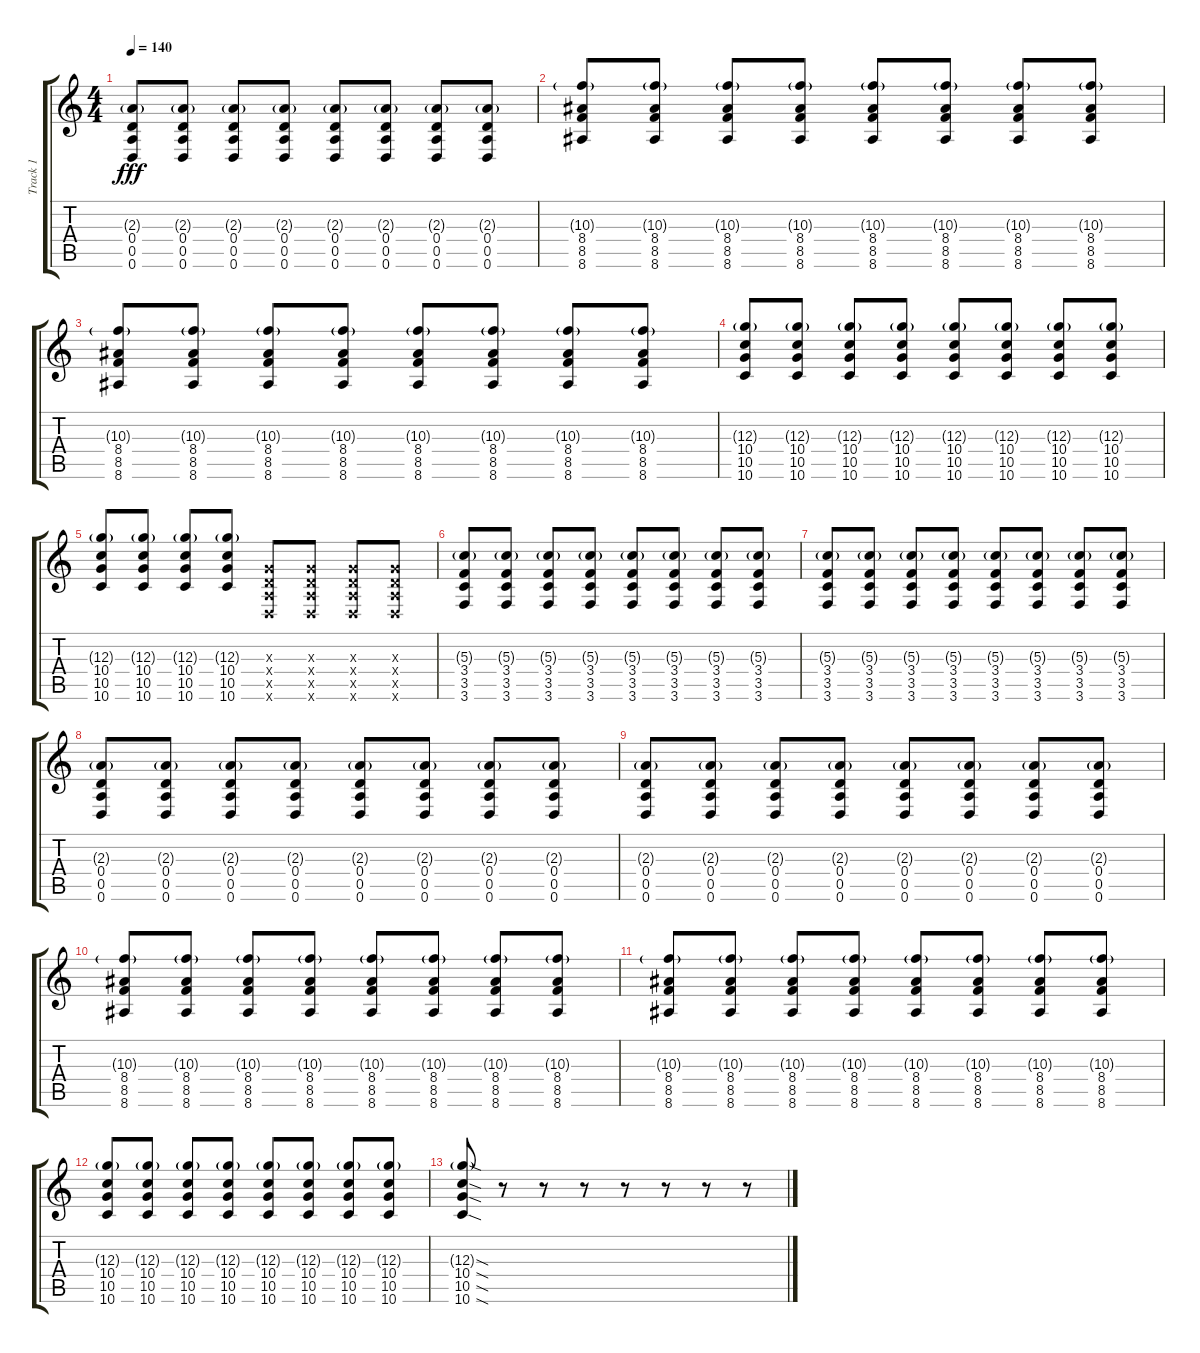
\track ("Track 1" "Track 1") {instrument distortionguitar}
\staff {score tabs}
\tuning (E4 B3 G3 D3 A2 D2) {hide}
\ts (4 4)
\tempo 140
\clef g2
\ks c
(2.3{g} 0.4 0.5 0.6).8{dy fff} (2.3{g} 0.4 0.5 0.6).8 (2.3{g} 0.4 0.5 0.6).8 (2.3{g} 0.4 0.5 0.6).8 (2.3{g} 0.4 0.5 0.6).8 (2.3{g} 0.4 0.5 0.6).8 (2.3{g} 0.4 0.5 0.6).8 (2.3{g} 0.4 0.5 0.6).8 |
(10.3{g} 8.4 8.5 8.6).8 (10.3{g} 8.4 8.5 8.6).8 (10.3{g} 8.4 8.5 8.6).8 (10.3{g} 8.4 8.5 8.6).8 (10.3{g} 8.4 8.5 8.6).8 (10.3{g} 8.4 8.5 8.6).8 (10.3{g} 8.4 8.5 8.6).8 (10.3{g} 8.4 8.5 8.6).8 |
(10.3{g} 8.4 8.5 8.6).8 (10.3{g} 8.4 8.5 8.6).8 (10.3{g} 8.4 8.5 8.6).8 (10.3{g} 8.4 8.5 8.6).8 (10.3{g} 8.4 8.5 8.6).8 (10.3{g} 8.4 8.5 8.6).8 (10.3{g} 8.4 8.5 8.6).8 (10.3{g} 8.4 8.5 8.6).8 |
(12.3{g} 10.4 10.5 10.6).8 (12.3{g} 10.4 10.5 10.6).8 (12.3{g} 10.4 10.5 10.6).8 (12.3{g} 10.4 10.5 10.6).8 (12.3{g} 10.4 10.5 10.6).8 (12.3{g} 10.4 10.5 10.6).8 (12.3{g} 10.4 10.5 10.6).8 (12.3{g} 10.4 10.5 10.6).8 |
(12.3{g} 10.4 10.5 10.6).8 (12.3{g} 10.4 10.5 10.6).8 (12.3{g} 10.4 10.5 10.6).8 (12.3{g} 10.4 10.5 10.6).8 (0.3{x} 0.4{x} 0.5{x} 0.6{x}).8 (0.3{x} 0.4{x} 0.5{x} 0.6{x}).8 (0.3{x} 0.4{x} 0.5{x} 0.6{x}).8 (0.3{x} 0.4{x} 0.5{x} 0.6{x}).8 |
(5.3{g} 3.4 3.5 3.6).8 (5.3{g} 3.4 3.5 3.6).8 (5.3{g} 3.4 3.5 3.6).8 (5.3{g} 3.4 3.5 3.6).8 (5.3{g} 3.4 3.5 3.6).8 (5.3{g} 3.4 3.5 3.6).8 (5.3{g} 3.4 3.5 3.6).8 (5.3{g} 3.4 3.5 3.6).8 |
(5.3{g} 3.4 3.5 3.6).8 (5.3{g} 3.4 3.5 3.6).8 (5.3{g} 3.4 3.5 3.6).8 (5.3{g} 3.4 3.5 3.6).8 (5.3{g} 3.4 3.5 3.6).8 (5.3{g} 3.4 3.5 3.6).8 (5.3{g} 3.4 3.5 3.6).8 (5.3{g} 3.4 3.5 3.6).8 |
(2.3{g} 0.4 0.5 0.6).8 (2.3{g} 0.4 0.5 0.6).8 (2.3{g} 0.4 0.5 0.6).8 (2.3{g} 0.4 0.5 0.6).8 (2.3{g} 0.4 0.5 0.6).8 (2.3{g} 0.4 0.5 0.6).8 (2.3{g} 0.4 0.5 0.6).8 (2.3{g} 0.4 0.5 0.6).8 |
(2.3{g} 0.4 0.5 0.6).8 (2.3{g} 0.4 0.5 0.6).8 (2.3{g} 0.4 0.5 0.6).8 (2.3{g} 0.4 0.5 0.6).8 (2.3{g} 0.4 0.5 0.6).8 (2.3{g} 0.4 0.5 0.6).8 (2.3{g} 0.4 0.5 0.6).8 (2.3{g} 0.4 0.5 0.6).8 |
(10.3{g} 8.4 8.5 8.6).8 (10.3{g} 8.4 8.5 8.6).8 (10.3{g} 8.4 8.5 8.6).8 (10.3{g} 8.4 8.5 8.6).8 (10.3{g} 8.4 8.5 8.6).8 (10.3{g} 8.4 8.5 8.6).8 (10.3{g} 8.4 8.5 8.6).8 (10.3{g} 8.4 8.5 8.6).8 |
(10.3{g} 8.4 8.5 8.6).8 (10.3{g} 8.4 8.5 8.6).8 (10.3{g} 8.4 8.5 8.6).8 (10.3{g} 8.4 8.5 8.6).8 (10.3{g} 8.4 8.5 8.6).8 (10.3{g} 8.4 8.5 8.6).8 (10.3{g} 8.4 8.5 8.6).8 (10.3{g} 8.4 8.5 8.6).8 |
(12.3{g} 10.4 10.5 10.6).8 (12.3{g} 10.4 10.5 10.6).8 (12.3{g} 10.4 10.5 10.6).8 (12.3{g} 10.4 10.5 10.6).8 (12.3{g} 10.4 10.5 10.6).8 (12.3{g} 10.4 10.5 10.6).8 (12.3{g} 10.4 10.5 10.6).8 (12.3{g} 10.4 10.5 10.6).8 |
(12.3{sod g} 10.4{sod} 10.5{sod} 10.6{sod}).8 r.8 r.8 r.8 r.8 r.8 r.8 r.8
